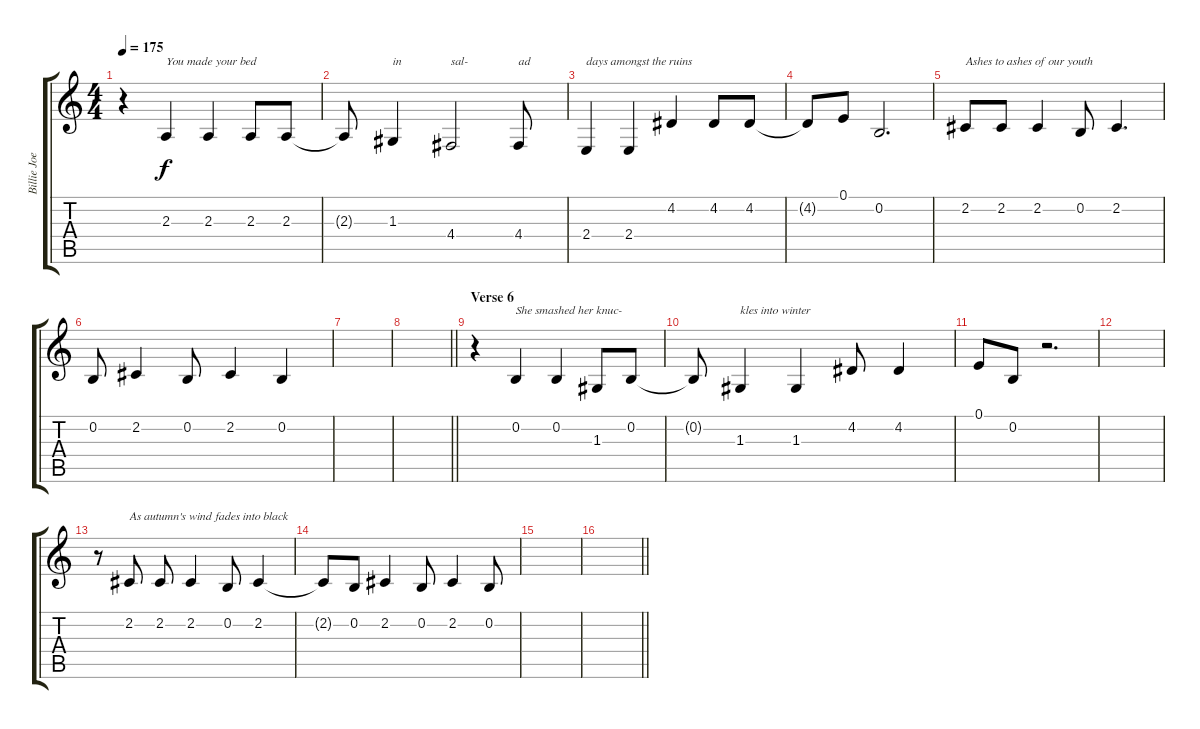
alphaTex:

\track ("Billie Joe Armstong - Vocals" "Billie Joe") {instrument reedorgan}
\staff {score tabs}
\tuning (E4 B3 G3 D3 A2 E2) {hide}
\ts (4 4)
\tempo 175
\clef g2
\ks c
r.4{dy f} 2.3.4{txt "You made your bed "} 2.3.4 2.3.8 2.3.8 |
2.3{t}.8 1.3.4{txt "in "} 4.4.2{txt "sal-"} 4.4.8{txt "ad"} |
2.4.4{txt "days amongst the ruins"} 2.4.4 4.2.4 4.2.8 4.2.8 |
4.2{t}.8 0.1.8 0.2.2{d} |
2.2.8{txt "Ashes to ashes of our youth"} 2.2.8 2.2.4 0.2.8 2.2.4{d} |
0.2.8 2.2.4 0.2.8 2.2.4 0.2.4 |
|
\barLineRight lightlight
|
\section ("" "Verse 6")
r.4 0.2.4{txt "She smashed her knuc-"} 0.2.4 1.3.8 0.2.8 |
0.2{t}.8 1.3.4{txt "kles into winter"} 1.3.4 4.2.8 4.2.4 |
0.1.8 0.2.8 r.2{d} |
|
r.8 2.2.8{txt "As autumn's wind fades into black"} 2.2.8 2.2.4 0.2.8 2.2.4 |
2.2{t}.8 0.2.8 2.2.4 0.2.8 2.2.4 0.2.8 |
|
\barLineRight lightlight
